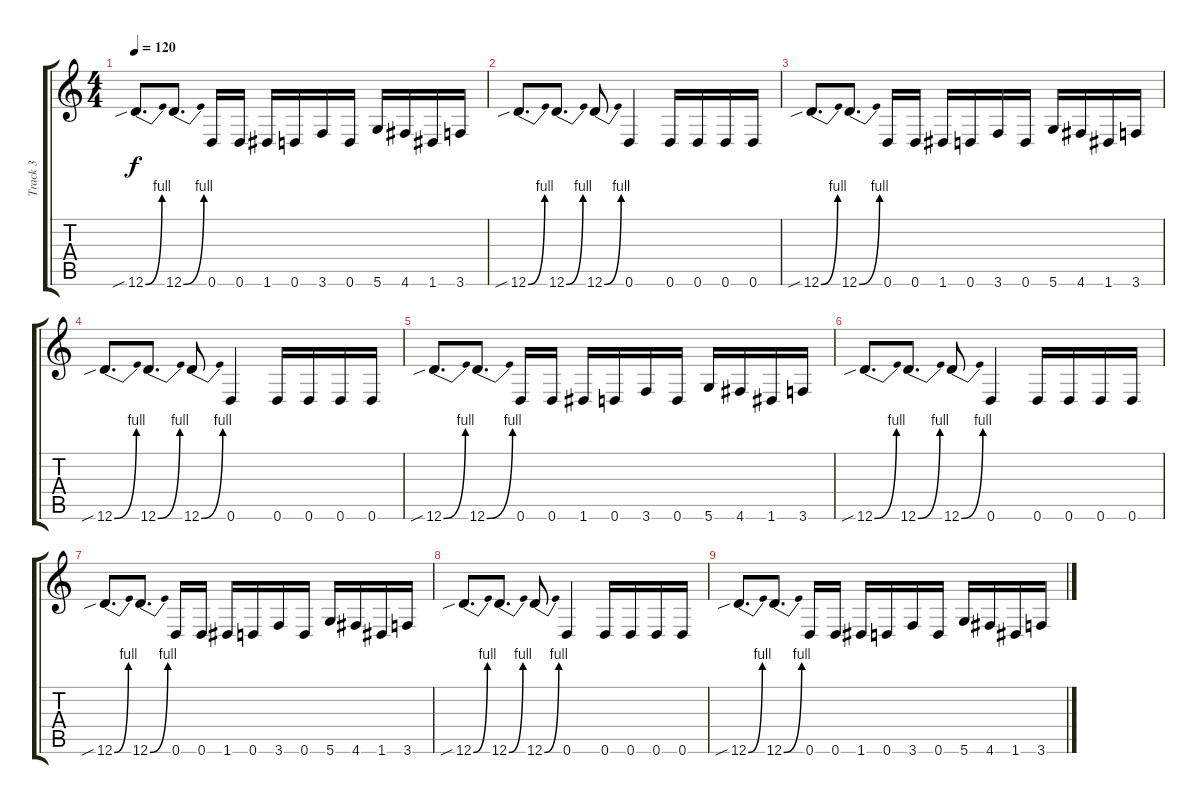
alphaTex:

\track ("Track 3" "Track 3") {instrument distortionguitar}
\staff {score tabs}
\tuning (E4 B3 G3 D3 A2 D2) {hide}
\ts (4 4)
\tempo 120
\clef g2
\ks c
12.6{be (bend 0 0 60 4) sib}.8{d dy f} 12.6{be (bend 0 0 60 4)}.8{d} 0.6.16 0.6.16 1.6.16 0.6.16 3.6.16 0.6.16 5.6.16 4.6.16 1.6.16 3.6.16 |
12.6{be (bend 0 0 60 4) sib}.8{d} 12.6{be (bend 0 0 60 4)}.8{d} 12.6{be (bend 0 0 60 4)}.8 0.6.4 0.6.16 0.6.16 0.6.16 0.6.16 |
12.6{be (bend 0 0 60 4) sib}.8{d} 12.6{be (bend 0 0 60 4)}.8{d} 0.6.16 0.6.16 1.6.16 0.6.16 3.6.16 0.6.16 5.6.16 4.6.16 1.6.16 3.6.16 |
12.6{be (bend 0 0 60 4) sib}.8{d} 12.6{be (bend 0 0 60 4)}.8{d} 12.6{be (bend 0 0 60 4)}.8 0.6.4 0.6.16 0.6.16 0.6.16 0.6.16 |
12.6{be (bend 0 0 60 4) sib}.8{d} 12.6{be (bend 0 0 60 4)}.8{d} 0.6.16 0.6.16 1.6.16 0.6.16 3.6.16 0.6.16 5.6.16 4.6.16 1.6.16 3.6.16 |
12.6{be (bend 0 0 60 4) sib}.8{d} 12.6{be (bend 0 0 60 4)}.8{d} 12.6{be (bend 0 0 60 4)}.8 0.6.4 0.6.16 0.6.16 0.6.16 0.6.16 |
12.6{be (bend 0 0 60 4) sib}.8{d} 12.6{be (bend 0 0 60 4)}.8{d} 0.6.16 0.6.16 1.6.16 0.6.16 3.6.16 0.6.16 5.6.16 4.6.16 1.6.16 3.6.16 |
12.6{be (bend 0 0 60 4) sib}.8{d} 12.6{be (bend 0 0 60 4)}.8{d} 12.6{be (bend 0 0 60 4)}.8 0.6.4 0.6.16 0.6.16 0.6.16 0.6.16 |
12.6{be (bend 0 0 60 4) sib}.8{d} 12.6{be (bend 0 0 60 4)}.8{d} 0.6.16 0.6.16 1.6.16 0.6.16 3.6.16 0.6.16 5.6.16 4.6.16 1.6.16 3.6.16
